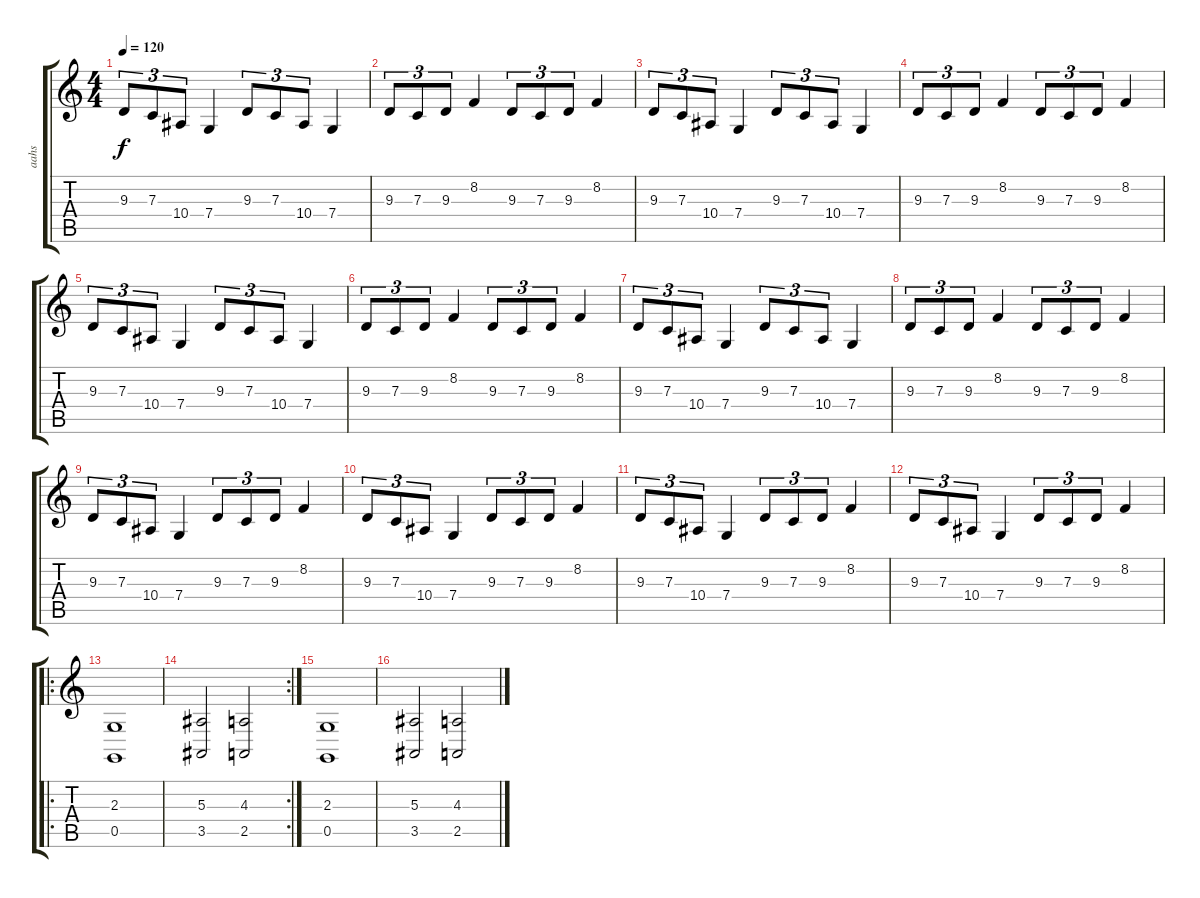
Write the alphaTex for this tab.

\track ("aahs" "aahs") {instrument choiraahs}
\staff {score tabs}
\tuning (D4 A3 F3 C3 G2 D2) {hide}
\ts (4 4)
\tempo 120
\clef g2
\ks c
9.3.8{tu (3 2) dy f instrument choiraahs} 7.3.8{tu (3 2)} 10.4.8{tu (3 2)} 7.4.4 9.3.8{tu (3 2)} 7.3.8{tu (3 2)} 10.4.8{tu (3 2)} 7.4.4 |
9.3.8{tu (3 2)} 7.3.8{tu (3 2)} 9.3.8{tu (3 2)} 8.2.4 9.3.8{tu (3 2)} 7.3.8{tu (3 2)} 9.3.8{tu (3 2)} 8.2.4 |
9.3.8{tu (3 2)} 7.3.8{tu (3 2)} 10.4.8{tu (3 2)} 7.4.4 9.3.8{tu (3 2)} 7.3.8{tu (3 2)} 10.4.8{tu (3 2)} 7.4.4 |
9.3.8{tu (3 2)} 7.3.8{tu (3 2)} 9.3.8{tu (3 2)} 8.2.4 9.3.8{tu (3 2)} 7.3.8{tu (3 2)} 9.3.8{tu (3 2)} 8.2.4 |
9.3.8{tu (3 2)} 7.3.8{tu (3 2)} 10.4.8{tu (3 2)} 7.4.4 9.3.8{tu (3 2)} 7.3.8{tu (3 2)} 10.4.8{tu (3 2)} 7.4.4 |
9.3.8{tu (3 2)} 7.3.8{tu (3 2)} 9.3.8{tu (3 2)} 8.2.4 9.3.8{tu (3 2)} 7.3.8{tu (3 2)} 9.3.8{tu (3 2)} 8.2.4 |
9.3.8{tu (3 2)} 7.3.8{tu (3 2)} 10.4.8{tu (3 2)} 7.4.4 9.3.8{tu (3 2)} 7.3.8{tu (3 2)} 10.4.8{tu (3 2)} 7.4.4 |
9.3.8{tu (3 2)} 7.3.8{tu (3 2)} 9.3.8{tu (3 2)} 8.2.4 9.3.8{tu (3 2)} 7.3.8{tu (3 2)} 9.3.8{tu (3 2)} 8.2.4 |
9.3.8{tu (3 2)} 7.3.8{tu (3 2)} 10.4.8{tu (3 2)} 7.4.4 9.3.8{tu (3 2)} 7.3.8{tu (3 2)} 9.3.8{tu (3 2)} 8.2.4 |
9.3.8{tu (3 2)} 7.3.8{tu (3 2)} 10.4.8{tu (3 2)} 7.4.4 9.3.8{tu (3 2)} 7.3.8{tu (3 2)} 9.3.8{tu (3 2)} 8.2.4 |
9.3.8{tu (3 2)} 7.3.8{tu (3 2)} 10.4.8{tu (3 2)} 7.4.4 9.3.8{tu (3 2)} 7.3.8{tu (3 2)} 9.3.8{tu (3 2)} 8.2.4 |
9.3.8{tu (3 2)} 7.3.8{tu (3 2)} 10.4.8{tu (3 2)} 7.4.4 9.3.8{tu (3 2)} 7.3.8{tu (3 2)} 9.3.8{tu (3 2)} 8.2.4 |
\ro
(2.3 0.5).1 |
\rc 2
(5.3 3.5).2 (4.3 2.5).2 |
(2.3 0.5).1 |
(5.3 3.5).2 (4.3 2.5).2
